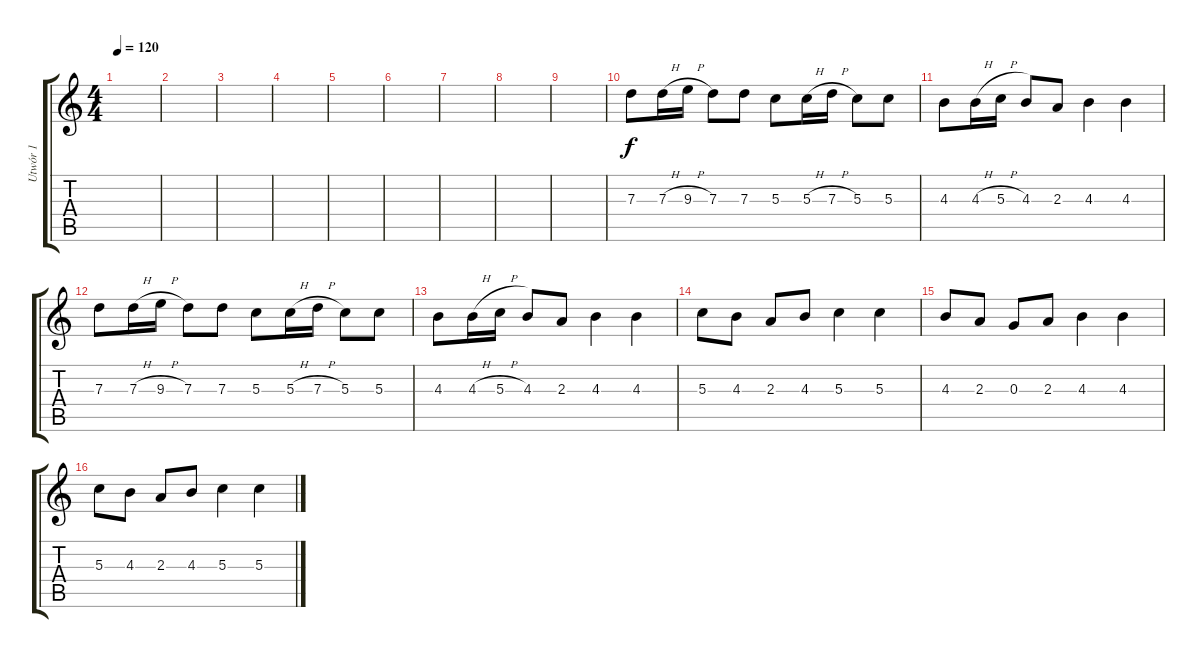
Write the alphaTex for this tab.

\track ("Utwór 1" "Utwór 1") {instrument acousticguitarnylon}
\staff {score tabs}
\tuning (E4 B3 G3 D3 A2 E2) {hide}
\ts (4 4)
\tempo 120
\clef g2
\ks c
|
|
|
|
|
|
|
|
|
7.3.8 7.3{h}.16 9.3{h}.16 7.3.8 7.3.8 5.3.8 5.3{h}.16 7.3{h}.16 5.3.8 5.3.8 |
4.3.8 4.3{h}.16 5.3{h}.16 4.3.8 2.3.8 4.3.4 4.3.4 |
7.3.8 7.3{h}.16 9.3{h}.16 7.3.8 7.3.8 5.3.8 5.3{h}.16 7.3{h}.16 5.3.8 5.3.8 |
4.3.8 4.3{h}.16 5.3{h}.16 4.3.8 2.3.8 4.3.4 4.3.4 |
5.3.8 4.3.8 2.3.8 4.3.8 5.3.4 5.3.4 |
4.3.8 2.3.8 0.3.8 2.3.8 4.3.4 4.3.4 |
5.3.8 4.3.8 2.3.8 4.3.8 5.3.4 5.3.4
